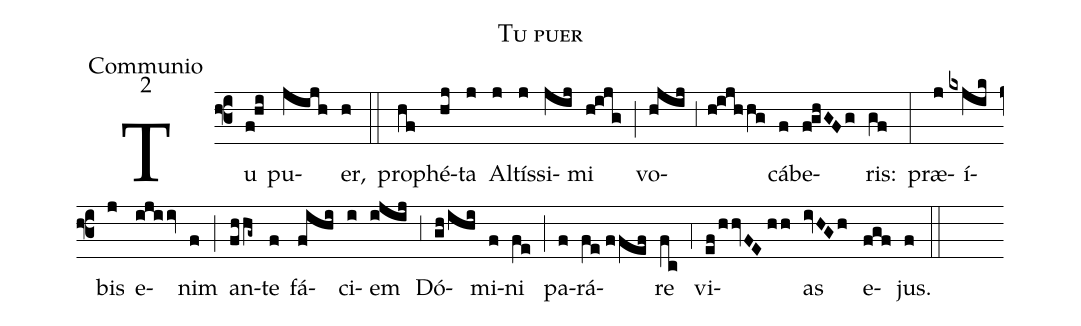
name:Tu puer;
office-part:Communio;
mode:2;
%%
(f3) Tu(f!hi) pu(jijh)er,(h) (::) pro(hf)phé(hj)ta(j) Al(j)tís(j)si(jij)mi(h!ijg) (;) vo(hjij;3h!ijhhg)cá(f)be(f!ghGFg)ris:(gf) (:) præ(j)í(kxjik)bis(j) e(ijiiv)nim(f) (;) an(fhhg~)te(f) fá(fihi)ci(i)em(ijij) (;3) Dó(gh/ihi)mi(f)ni(fe) (;) pa(f)rá(fe//ffef)re(fc) (;4) vi(ef/hhvFE//hh)as(ivHGh) e(fgf)jus.(f) (::)
